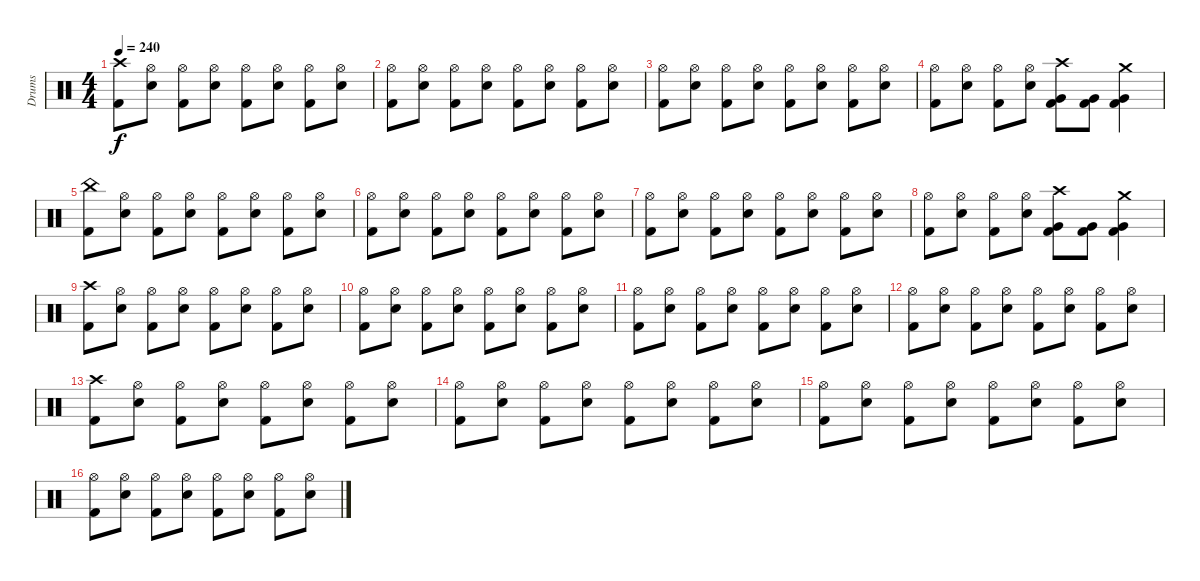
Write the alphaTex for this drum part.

\track ("Drums" "Drums") {instrument percussion}
\staff {score}
\articulation defaults
\ts (4 4)
\tempo 240
\clef neutral
\ks c
("Crash high (hit)" "Kick (hit) 2").8{dy f} ("Hi-Hat (open)" "Electric Snare (hit)").8 ("Hi-Hat (open)" "Kick (hit) 2").8 ("Hi-Hat (open)" "Electric Snare (hit)").8 ("Hi-Hat (open)" "Kick (hit) 2").8 ("Hi-Hat (open)" "Electric Snare (hit)").8 ("Hi-Hat (open)" "Kick (hit) 2").8 ("Hi-Hat (open)" "Electric Snare (hit)").8 |
("Hi-Hat (open)" "Kick (hit) 2").8 ("Hi-Hat (open)" "Electric Snare (hit)").8 ("Hi-Hat (open)" "Kick (hit) 2").8 ("Hi-Hat (open)" "Electric Snare (hit)").8 ("Hi-Hat (open)" "Kick (hit) 2").8 ("Hi-Hat (open)" "Electric Snare (hit)").8 ("Hi-Hat (open)" "Kick (hit) 2").8 ("Hi-Hat (open)" "Electric Snare (hit)").8 |
("Hi-Hat (open)" "Kick (hit) 2").8 ("Hi-Hat (open)" "Electric Snare (hit)").8 ("Hi-Hat (open)" "Kick (hit) 2").8 ("Hi-Hat (open)" "Electric Snare (hit)").8 ("Hi-Hat (open)" "Kick (hit) 2").8 ("Hi-Hat (open)" "Electric Snare (hit)").8 ("Hi-Hat (open)" "Kick (hit) 2").8 ("Hi-Hat (open)" "Electric Snare (hit)").8 |
("Hi-Hat (open)" "Kick (hit) 2").8 ("Hi-Hat (open)" "Electric Snare (hit)").8 ("Hi-Hat (open)" "Kick (hit) 2").8 ("Hi-Hat (open)" "Electric Snare (hit)").8 ("Crash high (hit)" "Very Low Tom (hit)" "Kick (hit) 2").8 ("Very Low Tom (hit)" "Kick (hit) 2").8 ("Crash medium (hit)" "Very Low Tom (hit)" "Kick (hit) 2").4 |
("China (hit)" "Kick (hit) 2").8 ("Hi-Hat (open)" "Electric Snare (hit)").8 ("Hi-Hat (open)" "Kick (hit) 2").8 ("Hi-Hat (open)" "Electric Snare (hit)").8 ("Hi-Hat (open)" "Kick (hit) 2").8 ("Hi-Hat (open)" "Electric Snare (hit)").8 ("Hi-Hat (open)" "Kick (hit) 2").8 ("Hi-Hat (open)" "Electric Snare (hit)").8 |
("Hi-Hat (open)" "Kick (hit) 2").8 ("Hi-Hat (open)" "Electric Snare (hit)").8 ("Hi-Hat (open)" "Kick (hit) 2").8 ("Hi-Hat (open)" "Electric Snare (hit)").8 ("Hi-Hat (open)" "Kick (hit) 2").8 ("Hi-Hat (open)" "Electric Snare (hit)").8 ("Hi-Hat (open)" "Kick (hit) 2").8 ("Hi-Hat (open)" "Electric Snare (hit)").8 |
("Hi-Hat (open)" "Kick (hit) 2").8 ("Hi-Hat (open)" "Electric Snare (hit)").8 ("Hi-Hat (open)" "Kick (hit) 2").8 ("Hi-Hat (open)" "Electric Snare (hit)").8 ("Hi-Hat (open)" "Kick (hit) 2").8 ("Hi-Hat (open)" "Electric Snare (hit)").8 ("Hi-Hat (open)" "Kick (hit) 2").8 ("Hi-Hat (open)" "Electric Snare (hit)").8 |
("Hi-Hat (open)" "Kick (hit) 2").8 ("Hi-Hat (open)" "Electric Snare (hit)").8 ("Hi-Hat (open)" "Kick (hit) 2").8 ("Hi-Hat (open)" "Electric Snare (hit)").8 ("Crash high (hit)" "Very Low Tom (hit)" "Kick (hit) 2").8 ("Very Low Tom (hit)" "Kick (hit) 2").8 ("Crash medium (hit)" "Very Low Tom (hit)" "Kick (hit) 2").4 |
("Crash high (hit)" "Kick (hit) 2").8 ("Hi-Hat (open)" "Electric Snare (hit)").8 ("Hi-Hat (open)" "Kick (hit) 2").8 ("Hi-Hat (open)" "Electric Snare (hit)").8 ("Hi-Hat (open)" "Kick (hit) 2").8 ("Hi-Hat (open)" "Electric Snare (hit)").8 ("Hi-Hat (open)" "Kick (hit) 2").8 ("Hi-Hat (open)" "Electric Snare (hit)").8 |
("Hi-Hat (open)" "Kick (hit) 2").8 ("Hi-Hat (open)" "Electric Snare (hit)").8 ("Hi-Hat (open)" "Kick (hit) 2").8 ("Hi-Hat (open)" "Electric Snare (hit)").8 ("Hi-Hat (open)" "Kick (hit) 2").8 ("Hi-Hat (open)" "Electric Snare (hit)").8 ("Hi-Hat (open)" "Kick (hit) 2").8 ("Hi-Hat (open)" "Electric Snare (hit)").8 |
("Hi-Hat (open)" "Kick (hit) 2").8 ("Hi-Hat (open)" "Electric Snare (hit)").8 ("Hi-Hat (open)" "Kick (hit) 2").8 ("Hi-Hat (open)" "Electric Snare (hit)").8 ("Hi-Hat (open)" "Kick (hit) 2").8 ("Hi-Hat (open)" "Electric Snare (hit)").8 ("Hi-Hat (open)" "Kick (hit) 2").8 ("Hi-Hat (open)" "Electric Snare (hit)").8 |
("Hi-Hat (open)" "Kick (hit) 2").8 ("Hi-Hat (open)" "Electric Snare (hit)").8 ("Hi-Hat (open)" "Kick (hit) 2").8 ("Hi-Hat (open)" "Electric Snare (hit)").8 ("Hi-Hat (open)" "Kick (hit) 2").8 ("Hi-Hat (open)" "Electric Snare (hit)").8 ("Hi-Hat (open)" "Kick (hit) 2").8 ("Hi-Hat (open)" "Electric Snare (hit)").8 |
("Crash high (hit)" "Kick (hit) 2").8 ("Hi-Hat (open)" "Electric Snare (hit)").8 ("Hi-Hat (open)" "Kick (hit) 2").8 ("Hi-Hat (open)" "Electric Snare (hit)").8 ("Hi-Hat (open)" "Kick (hit) 2").8 ("Hi-Hat (open)" "Electric Snare (hit)").8 ("Hi-Hat (open)" "Kick (hit) 2").8 ("Hi-Hat (open)" "Electric Snare (hit)").8 |
("Hi-Hat (open)" "Kick (hit) 2").8 ("Hi-Hat (open)" "Electric Snare (hit)").8 ("Hi-Hat (open)" "Kick (hit) 2").8 ("Hi-Hat (open)" "Electric Snare (hit)").8 ("Hi-Hat (open)" "Kick (hit) 2").8 ("Hi-Hat (open)" "Electric Snare (hit)").8 ("Hi-Hat (open)" "Kick (hit) 2").8 ("Hi-Hat (open)" "Electric Snare (hit)").8 |
("Hi-Hat (open)" "Kick (hit) 2").8 ("Hi-Hat (open)" "Electric Snare (hit)").8 ("Hi-Hat (open)" "Kick (hit) 2").8 ("Hi-Hat (open)" "Electric Snare (hit)").8 ("Hi-Hat (open)" "Kick (hit) 2").8 ("Hi-Hat (open)" "Electric Snare (hit)").8 ("Hi-Hat (open)" "Kick (hit) 2").8 ("Hi-Hat (open)" "Electric Snare (hit)").8 |
("Hi-Hat (open)" "Kick (hit) 2").8 ("Hi-Hat (open)" "Electric Snare (hit)").8 ("Hi-Hat (open)" "Kick (hit) 2").8 ("Hi-Hat (open)" "Electric Snare (hit)").8 ("Hi-Hat (open)" "Kick (hit) 2").8 ("Hi-Hat (open)" "Electric Snare (hit)").8 ("Hi-Hat (open)" "Kick (hit) 2").8 ("Hi-Hat (open)" "Electric Snare (hit)").8
